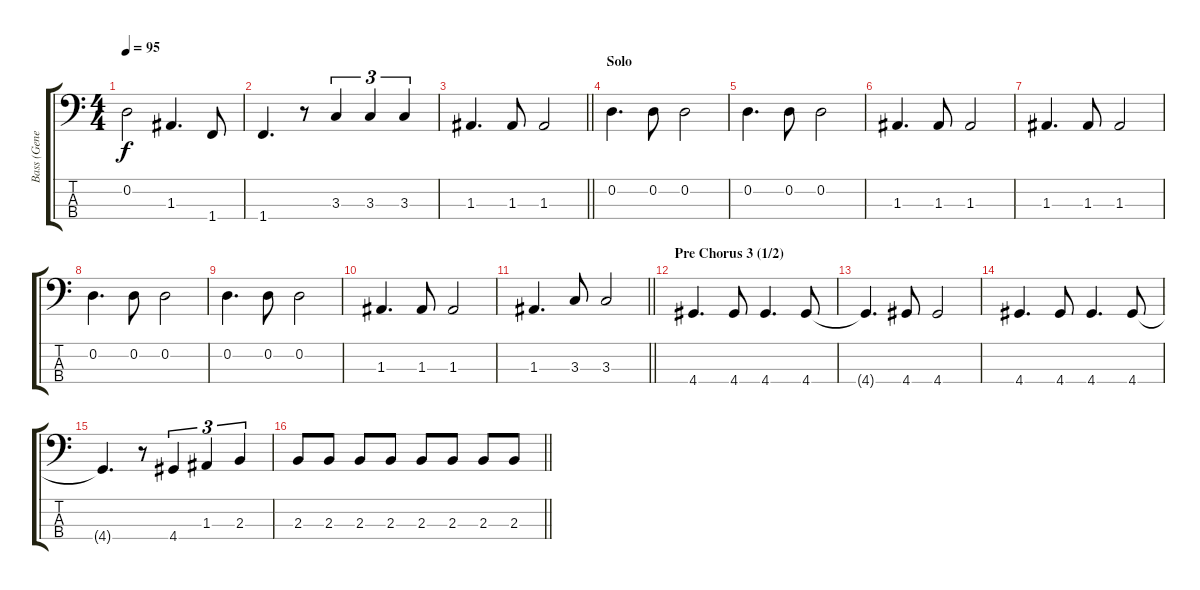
\track ("Bass (Gene Simmons)" "Bass (Gene") {instrument electricbasspick}
\staff {score tabs}
\tuning (G2 D2 A1 E1) {hide}
\ts (4 4)
\tempo 95
\clef f4
\ks c
0.2.2{dy f} 1.3.4{d} 1.4.8 |
1.4.4{d} r.8 3.3.4{tu (3 2)} 3.3.4{tu (3 2)} 3.3.4{tu (3 2)} |
\barLineRight lightlight
1.3.4{d} 1.3.8 1.3.2 |
\section ("" "Solo")
0.2.4{d} 0.2.8 0.2.2 |
0.2.4{d} 0.2.8 0.2.2 |
1.3.4{d} 1.3.8 1.3.2 |
1.3.4{d} 1.3.8 1.3.2 |
0.2.4{d} 0.2.8 0.2.2 |
0.2.4{d} 0.2.8 0.2.2 |
1.3.4{d} 1.3.8 1.3.2 |
\barLineRight lightlight
1.3.4{d} 3.3.8 3.3.2 |
\section ("" "Pre Chorus 3 (1/2)")
4.4.4{d} 4.4.8 4.4.4{d} 4.4.8 |
4.4{t}.4{d} 4.4.8 4.4.2 |
4.4.4{d} 4.4.8 4.4.4{d} 4.4.8 |
4.4{t}.4{d} r.8 4.4.4{tu (3 2)} 1.3.4{tu (3 2)} 2.3.4{tu (3 2)} |
\barLineRight lightlight
2.3.8 2.3.8 2.3.8 2.3.8 2.3.8 2.3.8 2.3.8 2.3.8
